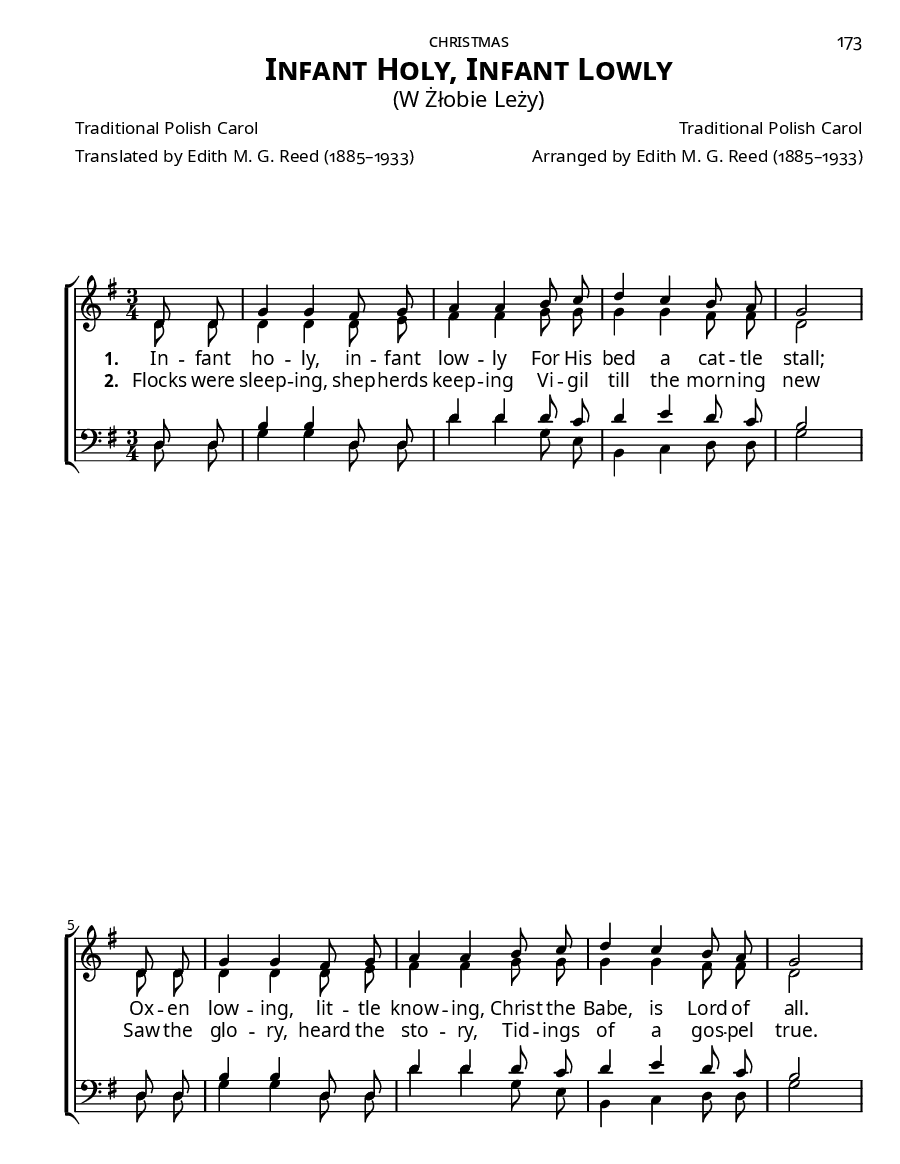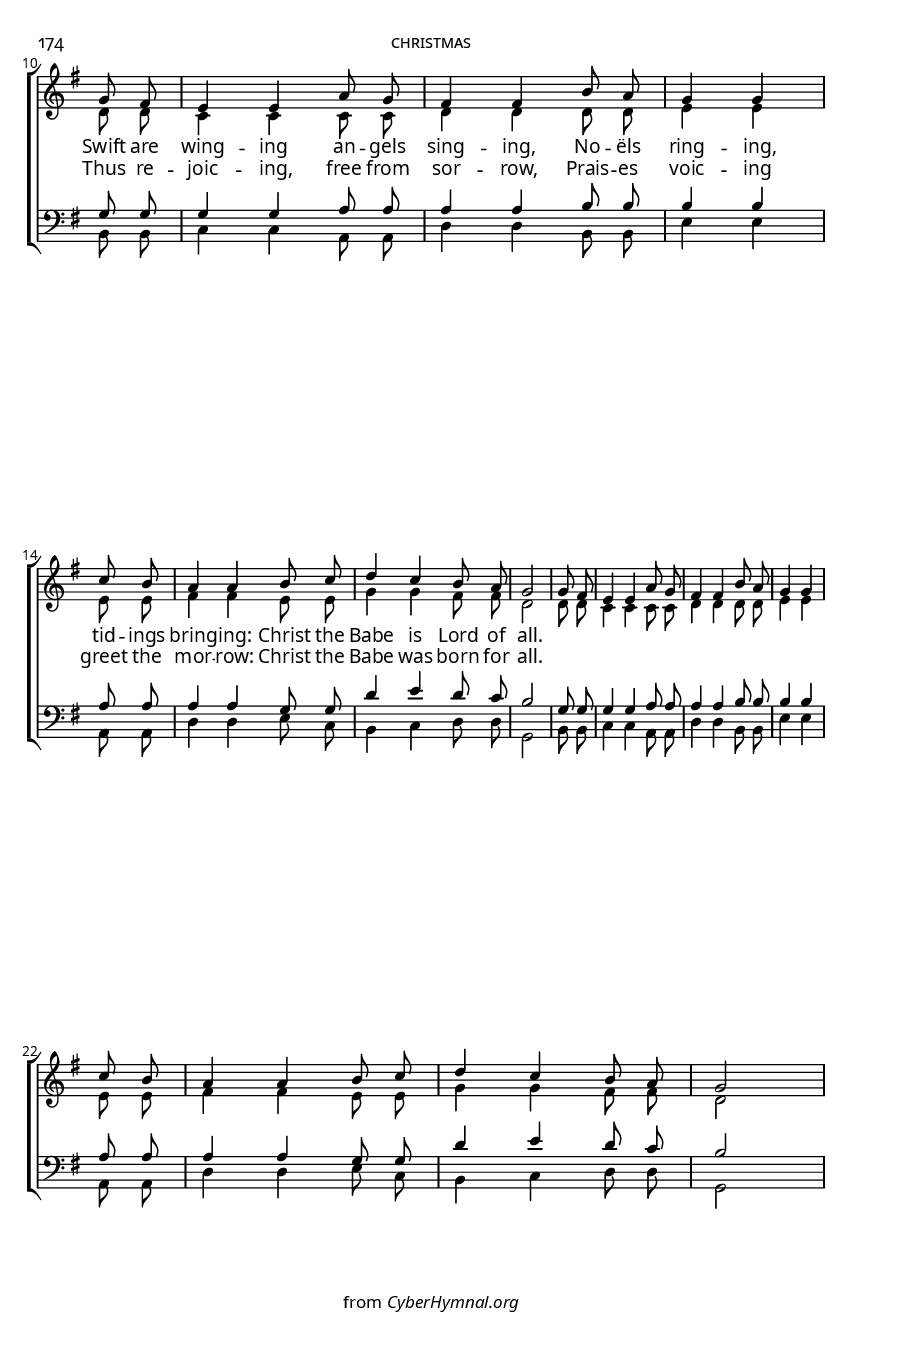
\version "2.14.2"
\include "util.ly"
\header {
  title = \markup{\override #'(font-name . "Garamond Premier Pro Semibold"){ \abs-fontsize #15 \smallCapsOldStyle"Infant Holy, Infant Lowly"}}
  subtitle = \markup{\override #'(font-name . "Garamond Premier Pro"){ \abs-fontsize #10.5 "(W Żłobie Leży)"}}
  poet = \markup\oldStyleNum"Traditional Polish Carol"
  meter = \markup\oldStyleNum"Translated by Edith M. G. Reed (1885–1933)"
  composer = \markup\oldStyleNum"Traditional Polish Carol"
  arranger = \markup\oldStyleNum"Arranged by Edith M. G. Reed (1885–1933)"
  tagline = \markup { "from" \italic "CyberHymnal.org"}
}
\paper {
  %print-all-headers = ##f
  paper-height = 9\in
  paper-width = 6\in
  indent = 0\in
  %system-system-spacing = #'((basic-distance . 10) (padding . 0))
  %system-system-spacing =
  %  #'((basic-distance . 0)
  %     (minimum-distance . 0)
  %     (padding . -0.35)
  %     (stretchability . 100))
  ragged-last-bottom = ##f
  ragged-bottom = ##f
  two-sided = ##t
  inner-margin = 0.5\in
  outer-margin = 0.25\in
  top-margin = 0.25\in
  bottom-margin = 0.25\in
  first-page-number = #173
  print-first-page-number = ##t
  headerLine = \markup{\override #'(font-name . "Garamond Premier Pro") \smallCapsOldStyle"christmas"}
  oddHeaderMarkup = \markup\fill-line{
     \override #'(font-name . "Garamond Premier Pro")\abs-fontsize #8.5
     \combine 
        \fill-line{"" \on-the-fly #print-page-number-check-first
        \oldStylePageNum""
        }
        \fill-line{\headerLine}
  }
  evenHeaderMarkup = \markup {
     \override #'(font-name . "Garamond Premier Pro")\abs-fontsize #8.5
     \combine
        \on-the-fly #print-page-number-check-first
        \oldStylePageNum""
        \fill-line{\headerLine}
  }
}
#(set-global-staff-size 15) \paper{ #(define fonts (make-pango-font-tree "GoudyOlSt BT" "Garamond Premier Pro" "Garamond Premier Pro" (/ 15 20))) }
global = {
  \key g \major
  \time 3/4
  \autoBeamOff
}

sopMusic = \relative c' {
\repeat unfold 2 {
  \partial 4 d8 d |
  g4 g fis8 g |
  a4 a b8 c |
  d4 c b8  a |
  \partial 2 g2 | \break
}

\repeat unfold 2 {
  \partial 4 g8 fis |
  e4 e a8 g |
  fis4 fis b8 a |
  \partial 2 g4 g | \break

  \partial 4 c8 b |
  a4 a b8 c |
  d4 c b8 a |
  \partial 2 g2 
}
}
sopWords = \lyricmode {
  
}

altoMusic = \relative c' {
\repeat unfold 2 {
  d8 d |
  d4 d d8 e |
  fis4 fis g8 g |
  g4 g fis8 fis |
  d2 |
}

\repeat unfold 2 {
    d8 d |
    c4 c c8 c |
    d4 d d8 d |
    e4 e |

    e8 e |
    fis4 fis e8 e |
    g4 g fis8 fis |
    d2 
  }
}
altoWords = \lyricmode {
  \dropLyricsV
  \set stanza = #"1. "
  In -- fant ho -- ly, in -- fant low -- ly
  For His bed a cat -- tle stall;
  Ox -- en low -- ing, lit -- tle know -- ing,
  Christ the Babe, is Lord of all.
  Swift are wing -- ing an -- gels sing -- ing,
  No -- ëls ring -- ing,
  tid -- ings bring -- ing:
  Christ the Babe is Lord of all.
}
altoWordsII = \lyricmode {
  \dropLyricsV
%\markup\italic
  \set stanza = #"2. "
Flocks were sleep -- ing, shep -- herds keep -- ing
Vi -- gil till the morn -- ing new
Saw the glo -- ry, heard the sto -- ry,
Tid -- ings of a gos -- pel true.
Thus re -- joic -- ing, free from sor -- row,
Prais -- es voic -- ing greet the mor -- row:
Christ the Babe was born for all.
}
altoWordsIII = \lyricmode {
  \set stanza = #"3. "
  \set ignoreMelismata = ##t
}
altoWordsIV = \lyricmode {
  \set stanza = #"4. "
  \set ignoreMelismata = ##t
}
altoWordsV = \lyricmode {
  \set stanza = #"5. "
  \set ignoreMelismata = ##t
}
altoWordsVI = \lyricmode {
  \set stanza = #"6. "
  \set ignoreMelismata = ##t
}
tenorMusic = \relative c {
  \repeat unfold 2{
    d8 d |
    b'4 b d,8 d |
    d'4 d d8 c |
    d4 e d8 c |
    b2 |
  }
  \repeat unfold 2 {
    g8 g |
    g4 g a8 a |
    a4 a b8 b |
    b4 b a8 a |
    a4 a g8 g8 |
    d'4 e d8 c |
    b2 
  }
}
tenorWords = \lyricmode {

}

bassMusic = \relative c {
  \repeat unfold 2 {
    d8 d |
    g4 g d8 d |
    d'4 d g,8 e |
    b4 c d8 d |
    g2 |
  }

  \repeat unfold 2 {
    b,8 b |
    c4 c a8 a |
    d4 d b8 b |
    e4 e |

    a,8 a |
    d4 d e8 c |
    b4 c d8 d |
    g,2
  }
}
bassWords = \lyricmode {

}

pianoRH = \relative c' {
  
}
pianoLH = \relative c' {
  
}

\score {
  <<
   \new ChoirStaff <<
    \new Staff = women <<
      \new Voice = "sopranos" { \voiceOne << \global \sopMusic >> }
      \new Voice = "altos" { \voiceTwo << \global \altoMusic >> }
    >>
    \new Lyrics \with { alignAboveContext = #"women" \override VerticalAxisGroup #'nonstaff-relatedstaff-spacing = #'((basic-distance . 1))} \lyricsto "sopranos" \sopWords
    \new Lyrics = "altosVI"  \with { alignBelowContext = #"women" } \lyricsto "altos" \altoWordsVI
    \new Lyrics = "altosV"  \with { alignBelowContext = #"women" } \lyricsto "altos" \altoWordsV
    \new Lyrics = "altosIV"  \with { alignBelowContext = #"women" } \lyricsto "altos" \altoWordsIV
    \new Lyrics = "altosIII"  \with { alignBelowContext = #"women" } \lyricsto "altos" \altoWordsIII
    \new Lyrics = "altosII"  \with { alignBelowContext = #"women" } \lyricsto "altos" \altoWordsII
    \new Lyrics = "altos"  \with { alignBelowContext = #"women" \override VerticalAxisGroup #'nonstaff-relatedstaff-spacing = #'((basic-distance . 1))} \lyricsto "altos" \altoWords
   \new Staff = men <<
      \clef bass
      \new Voice = "tenors" { \voiceOne << \global \tenorMusic >> }
      \new Voice = "basses" { \voiceTwo << \global \bassMusic >> }
    >>
    \new Lyrics \with { alignAboveContext = #"men" \override VerticalAxisGroup #'nonstaff-relatedstaff-spacing = #'((basic-distance . 1)) } \lyricsto "tenors" \tenorWords
    \new Lyrics \with { alignBelowContext = #"men" \override VerticalAxisGroup #'nonstaff-relatedstaff-spacing = #'((basic-distance . 1)) } \lyricsto "basses" \bassWords
  >>
%    \new PianoStaff << \new Staff { \new Voice { \pianoRH } } \new Staff { \clef "bass" \pianoLH } >>
  >>
  \layout {
    \context {
      \Score
      %\override SpacingSpanner #'base-shortest-duration = #(ly:make-moment 1 8)
      %\override SpacingSpanner #'common-shortest-duration = #(ly:make-moment 1 4)
    }
    \context {
      % Remove all empty staves
      % \Staff \RemoveEmptyStaves \override VerticalAxisGroup #'remove-first = ##t
    }
    \context {
      \Lyrics
      \override LyricText #'X-offset = #center-on-word
    }
  }
  \midi {
    \tempo 4 = 95
    \set Staff.midiInstrument = "flute"
  
    \context {
      \Voice
      \remove "Dynamic_performer"
    }
  }
}
